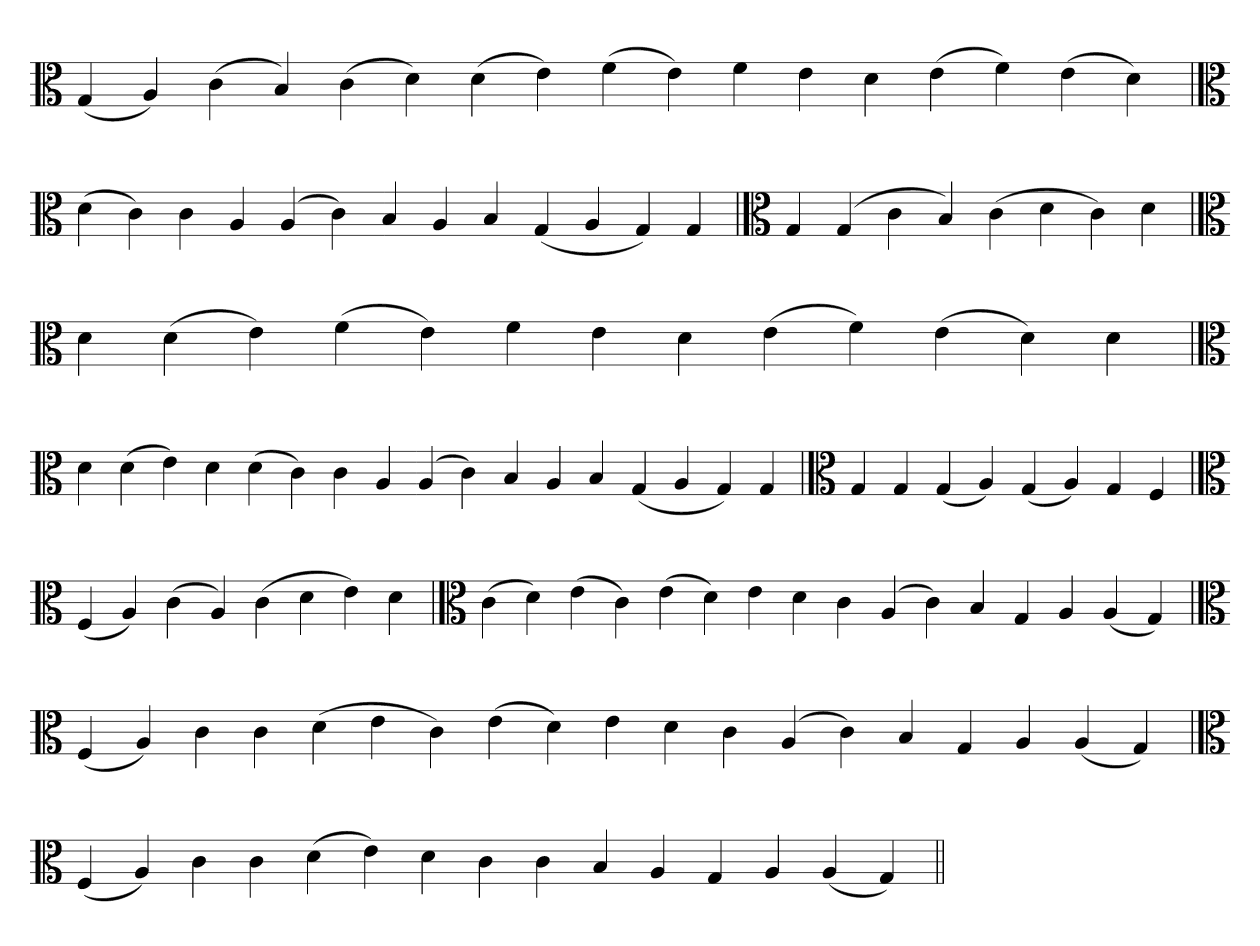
**kern
*part1
*staff1
*clefC3
=
(4G
4A)
(4c
4B)
(4c
4d)
(4d
4e)
(4f
4e)
4f
4e
4d
(4e
4f)
(4e
4d)
='
*clefC3
(4d
4c)
4c
4A
(4A
4c)
4B
4A
4B
(4G
4A
4G)
4G
=
*clefC3
4G
(4G
4c
4B)
(4c
4d
4c)
4d
='
*clefC3
4d
(4d
4e)
(4f
4e)
4f
4e
4d
(4e
4f)
(4e
4d)
4d
=`
*clefC3
4d
(4d
4e)
4d
(4d
4c)
4c
4A
(4A
4c)
4B
4A
4B
(4G
4A
4G)
4G
=
*clefC3
4G
4G
(4G
4A)
(4G
4A)
4G
4F
=`
*clefC3
(4F
4A)
(4c
4A)
(4c
4d
4e)
4d
='
*clefC3
(4c
4d)
(4e
4c)
(4e
4d)
4e
4d
4c
(4A
4c)
4B
4G
4A
(4A
4G)
='
*clefC3
(4F
4A)
4c
4c
(4d
4e
4c)
(4e
4d)
4e
4d
4c
(4A
4c)
4B
4G
4A
(4A
4G)
=`
*clefC3
(4F
4A)
4c
4c
(4d
4e)
4d
4c
4c
4B
4A
4G
4A
(4A
4G)
=||
*-
